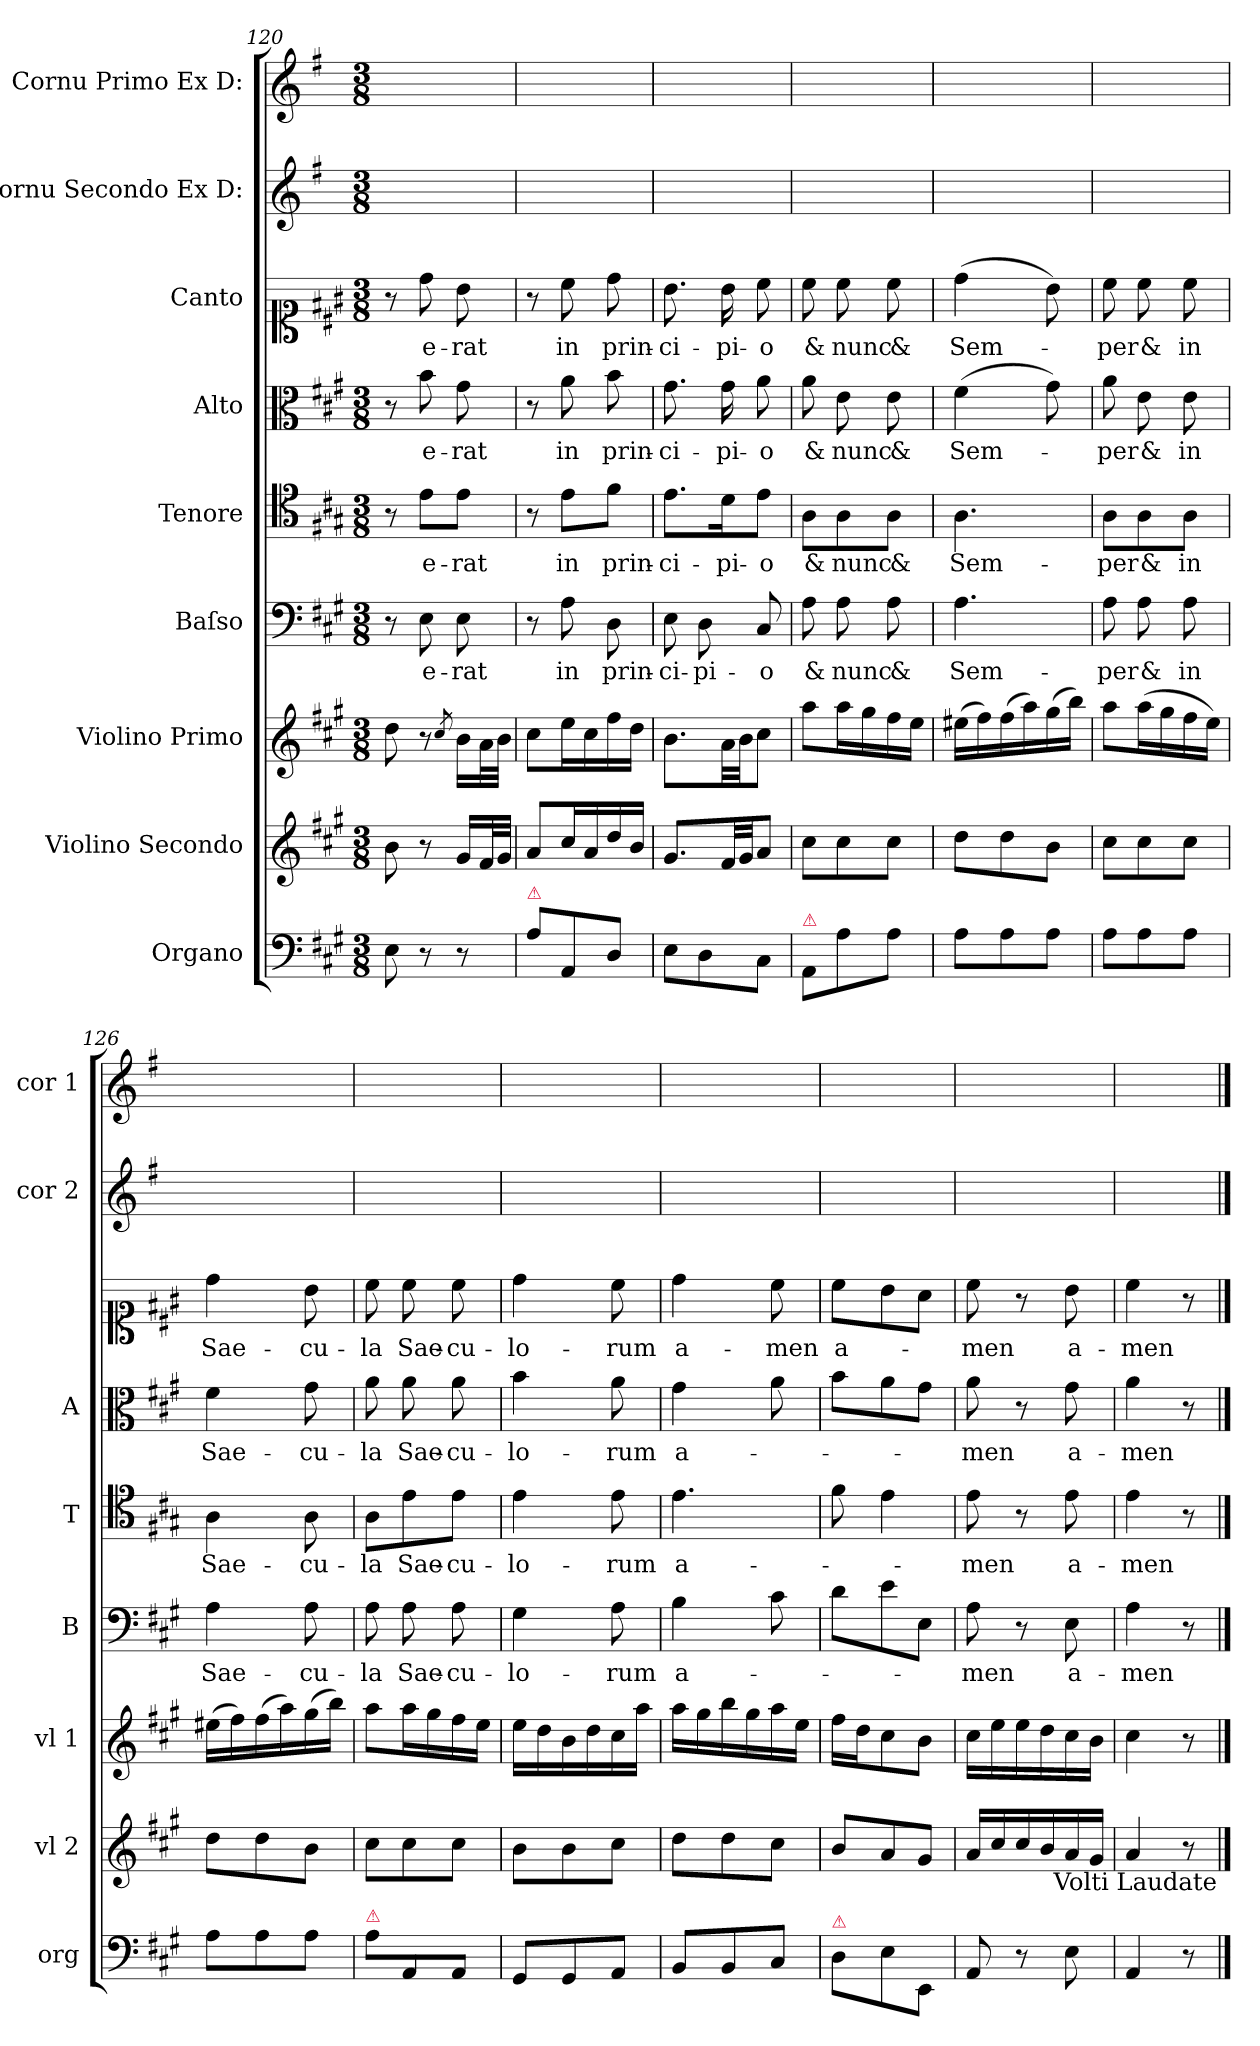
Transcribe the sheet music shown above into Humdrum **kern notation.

**kern	**kern	**kern	**kern	**text	**kern	**text	**kern	**text	**kern	**text	**kern	**kern
*part9	*part8	*part7	*part6	*part6	*part5	*part5	*part4	*part4	*part3	*part3	*part2	*part1
*staff9	*staff8	*staff7	*staff6	*staff6	*staff5	*staff5	*staff4	*staff4	*staff3	*staff3	*staff2	*staff1
*I"Organo	*I"Violino Secondo	*I"Violino Primo	*I"Baſso	*	*I"Tenore	*	*I"Alto	*	*I"Canto	*	*I"Cornu Secondo Ex D:	*I"Cornu Primo Ex D:
*I'org	*I'vl 2	*I'vl 1	*I'B	*	*I'T	*	*I'A	*	*	*	*I'cor 2	*I'cor 1
*clefF4	*clefG2	*clefG2	*clefF4	*	*clefC4	*	*clefC3	*	*clefC1	*	*clefG2	*clefG2
*	*	*	*	*	*	*	*	*	*	*	*ITrd-1c-2	*ITrd-1c-2
*k[f#c#g#]	*k[f#c#g#]	*k[f#c#g#]	*k[f#c#g#]	*	*k[f#c#g#]	*	*k[f#c#g#]	*	*k[f#c#g#]	*	*k[f#c#g#]	*k[f#c#g#]
*A:	*A:	*A:	*A:	*	*A:	*	*A:	*	*A:	*	*A:	*A:
*M3/8	*M3/8	*M3/8	*M3/8	*	*M3/8	*	*M3/8	*	*M3/8	*	*M3/8	*M3/8
=120	=120	=120	=120	=120	=120	=120	=120	=120	=120	=120	=120	=120
8E\	8b\	8dd\	8r	.	8r	.	8r	.	8r	.	4.ryy	4.ryy
8r	8r	8r	8E\	e-	8e\L	e-	8b\	e-	8dd\	e-	.	.
.	.	8qcc#/	.	.	.	.	.	.	.	.	.	.
8r	16g#/LL	16b\LL	8E\	-rat	8e\J	-rat	8g#\	-rat	8b\	-rat	.	.
.	32f#/L	32a\L	.	.	.	.	.	.	.	.	.	.
.	32g#/JJJ	32b\JJJ	.	.	.	.	.	.	.	.	.	.
=121	=121	=121	=121	=121	=121	=121	=121	=121	=121	=121	=121	=121
!LO:TX:a:color=crimson:t=⚠	!	!	!	!	!	!	!	!	!	!	!	!
8A\L	8a/L	8cc#\L	8r	.	8r	.	8r	.	8r	.	4.ryy	4.ryy
8AA/	16cc#/L	16ee\L	8A\	in	8e\L	in	8a\	in	8cc#\	in	.	.
.	16a/	16cc#\	.	.	.	.	.	.	.	.	.	.
8D/J	16dd/	16ff#\	8D\	prin-	8f#\J	prin-	8b\	prin-	8dd\	prin-	.	.
.	16b/JJ	16dd\JJ	.	.	.	.	.	.	.	.	.	.
=122	=122	=122	=122	=122	=122	=122	=122	=122	=122	=122	=122	=122
8E\L	8.g#/L	8.b\L	8E\	-ci-	8.e\L	-ci-	8.g#\	-ci-	8.b\	-ci-	4.ryy	4.ryy
8D\	.	.	8D\	-pi-	.	.	.	.	.	.	.	.
.	32f#/LL	32a\LL	.	.	16d\K	-pi-	16g#\	-pi-	16b\	-pi-	.	.
.	32g#/JJ	32b\JJ	.	.	.	.	.	.	.	.	.	.
8C#\J	8a/J	8cc#\J	8C#/	-o	8e\J	-o	8a\	-o	8cc#\	-o	.	.
=123	=123	=123	=123	=123	=123	=123	=123	=123	=123	=123	=123	=123
!LO:TX:a:color=crimson:t=⚠	!	!	!	!	!	!	!	!	!	!	!	!
8AA/L	8cc#\L	8aa\L	8A\	&	8A\L	&	8a\	&	8cc#\	&	4.ryy	4.ryy
8A\	8cc#\	16aa\L	8A\	nunc	8A\	nunc	8e\	nunc	8cc#\	nunc	.	.
.	.	16gg#\	.	.	.	.	.	.	.	.	.	.
8A\J	8cc#\J	16ff#\	8A\	&	8A\J	&	8e\	&	8cc#\	&	.	.
.	.	16ee\JJ	.	.	.	.	.	.	.	.	.	.
=124	=124	=124	=124	=124	=124	=124	=124	=124	=124	=124	=124	=124
8A\L	8dd\L	(16ee#X\LL	4.A\	Sem-	4.A\	Sem-	(4f#\	Sem-	(4dd\	Sem-	4.ryy	4.ryy
.	.	16ff#\)	.	.	.	.	.	.	.	.	.	.
8A\	8dd\	(16ff#\	.	.	.	.	.	.	.	.	.	.
.	.	16aa\)	.	.	.	.	.	.	.	.	.	.
8A\J	8b\J	(16gg#\	.	.	.	.	8g#\)	.	8b\)	.	.	.
.	.	16bb\JJ)	.	.	.	.	.	.	.	.	.	.
=125	=125	=125	=125	=125	=125	=125	=125	=125	=125	=125	=125	=125
8A\L	8cc#\L	8aa\L	8A\	-per	8A\L	-per	8a\	-per	8cc#\	-per	4.ryy	4.ryy
8A\	8cc#\	(16aa\L	8A\	&	8A\	&	8e\	&	8cc#\	&	.	.
.	.	16gg#\	.	.	.	.	.	.	.	.	.	.
8A\J	8cc#\J	16ff#\	8A\	in	8A\J	in	8e\	in	8cc#\	in	.	.
.	.	16ee\JJ)	.	.	.	.	.	.	.	.	.	.
=126	=126	=126	=126	=126	=126	=126	=126	=126	=126	=126	=126	=126
8A\L	8dd\L	(16ee#X\LL	4A\	Sae-	4A\	Sae-	4f#\	Sae-	4dd\	Sae-	4.ryy	4.ryy
.	.	16ff#\)	.	.	.	.	.	.	.	.	.	.
8A\	8dd\	(16ff#\	.	.	.	.	.	.	.	.	.	.
.	.	16aa\)	.	.	.	.	.	.	.	.	.	.
8A\J	8b\J	(16gg#\	8A\	-cu-	8A\	-cu-	8g#\	-cu-	8b\	-cu-	.	.
.	.	16bb\JJ)	.	.	.	.	.	.	.	.	.	.
=127	=127	=127	=127	=127	=127	=127	=127	=127	=127	=127	=127	=127
!LO:TX:a:color=crimson:t=⚠	!	!	!	!	!	!	!	!	!	!	!	!
8A\L	8cc#\L	8aa\L	8A\	-la	8A\L	-la	8a\	-la	8cc#\	-la	4.ryy	4.ryy
8AA/	8cc#\	16aa\L	8A\	Sae-	8e\	Sae-	8a\	Sae-	8cc#\	Sae-	.	.
.	.	16gg#\	.	.	.	.	.	.	.	.	.	.
8AA/J	8cc#\J	16ff#\	8A\	-cu-	8e\J	-cu-	8a\	-cu-	8cc#\	-cu-	.	.
.	.	16ee\JJ	.	.	.	.	.	.	.	.	.	.
=128	=128	=128	=128	=128	=128	=128	=128	=128	=128	=128	=128	=128
8GG#/L	8b\L	16ee\LL	4G#\	-lo-	4e\	-lo-	4b\	-lo-	4dd\	-lo-	4.ryy	4.ryy
.	.	16dd\	.	.	.	.	.	.	.	.	.	.
8GG#/	8b\	16b\	.	.	.	.	.	.	.	.	.	.
.	.	16dd\	.	.	.	.	.	.	.	.	.	.
8AA/J	8cc#\J	16cc#\	8A\	-rum	8e\	-rum	8a\	-rum	8cc#\	-rum	.	.
.	.	16aa\JJ	.	.	.	.	.	.	.	.	.	.
=129	=129	=129	=129	=129	=129	=129	=129	=129	=129	=129	=129	=129
8BB/L	8dd\L	16aa\LL	4B\	a-	4.e\	a-	4g#\	a-	4dd\	a-	4.ryy	4.ryy
.	.	16gg#\	.	.	.	.	.	.	.	.	.	.
8BB/	8dd\	16bb\	.	.	.	.	.	.	.	.	.	.
.	.	16gg#\	.	.	.	.	.	.	.	.	.	.
8C#/J	8cc#\J	16aa\	8c#\	.	.	.	8a\	.	8cc#\	-men	.	.
.	.	16ee\JJ	.	.	.	.	.	.	.	.	.	.
=130	=130	=130	=130	=130	=130	=130	=130	=130	=130	=130	=130	=130
!LO:TX:a:color=crimson:t=⚠	!	!	!	!	!	!	!	!	!	!	!	!
!	!	!	!	!	!	!	!	!	!	!LO:LY:i	!	!
8D\L	8b/L	16ff#\LL	8d\L	.	8f#\	.	8b\L	.	8cc#\L	a-	4.ryy	4.ryy
.	.	16dd\J	.	.	.	.	.	.	.	.	.	.
8E\	8a/	8cc#\	8e\	.	4e\	.	8a\	.	8b\	.	.	.
8EE/J	8g#/J	8b\J	8E\J	.	.	.	8g#\J	.	8a\J	.	.	.
=131	=131	=131	=131	=131	=131	=131	=131	=131	=131	=131	=131	=131
!	!	!	!	!	!	!	!	!	!	!LO:LY:i	!	!
8AA/	16a/LL	16cc#\LL	8A\	-men	8e\	-men	8a\	-men	8cc#\	-men	4.ryy	4.ryy
.	16cc#/	16ee\	.	.	.	.	.	.	.	.	.	.
8r	16cc#/	16ee\	8r	.	8r	.	8r	.	8r	.	.	.
.	16b/	16dd\	.	.	.	.	.	.	.	.	.	.
!	!	!	!	!LO:LY:i	!	!LO:LY:i	!	!LO:LY:i	!	!LO:LY:i	!	!
8E\	16a/	16cc#\	8E\	a-	8e\	a-	8g#\	a-	8b\	a-	.	.
.	16g#/JJ	16b\JJ	.	.	.	.	.	.	.	.	.	.
=132	=132	=132	=132	=132	=132	=132	=132	=132	=132	=132	=132	=132
!	!	!	!	!LO:LY:i	!	!LO:LY:i	!	!LO:LY:i	!	!LO:LY:i	!	!
4AA/	4a/	4cc#\	4A\	-men	4e\	-men	4a\	-men	4cc#\	-men	4.ryy	4.ryy
8r	8r	8r	8r	.	8r	.	8r	.	8r	.	.	.
!	!LO:TX:b:t=Volti Laudate	!	!	!	!	!	!	!	!	!	!	!
==	==	==	==	==	==	==	==	==	==	==	==	==
*-	*-	*-	*-	*-	*-	*-	*-	*-	*-	*-	*-	*-
